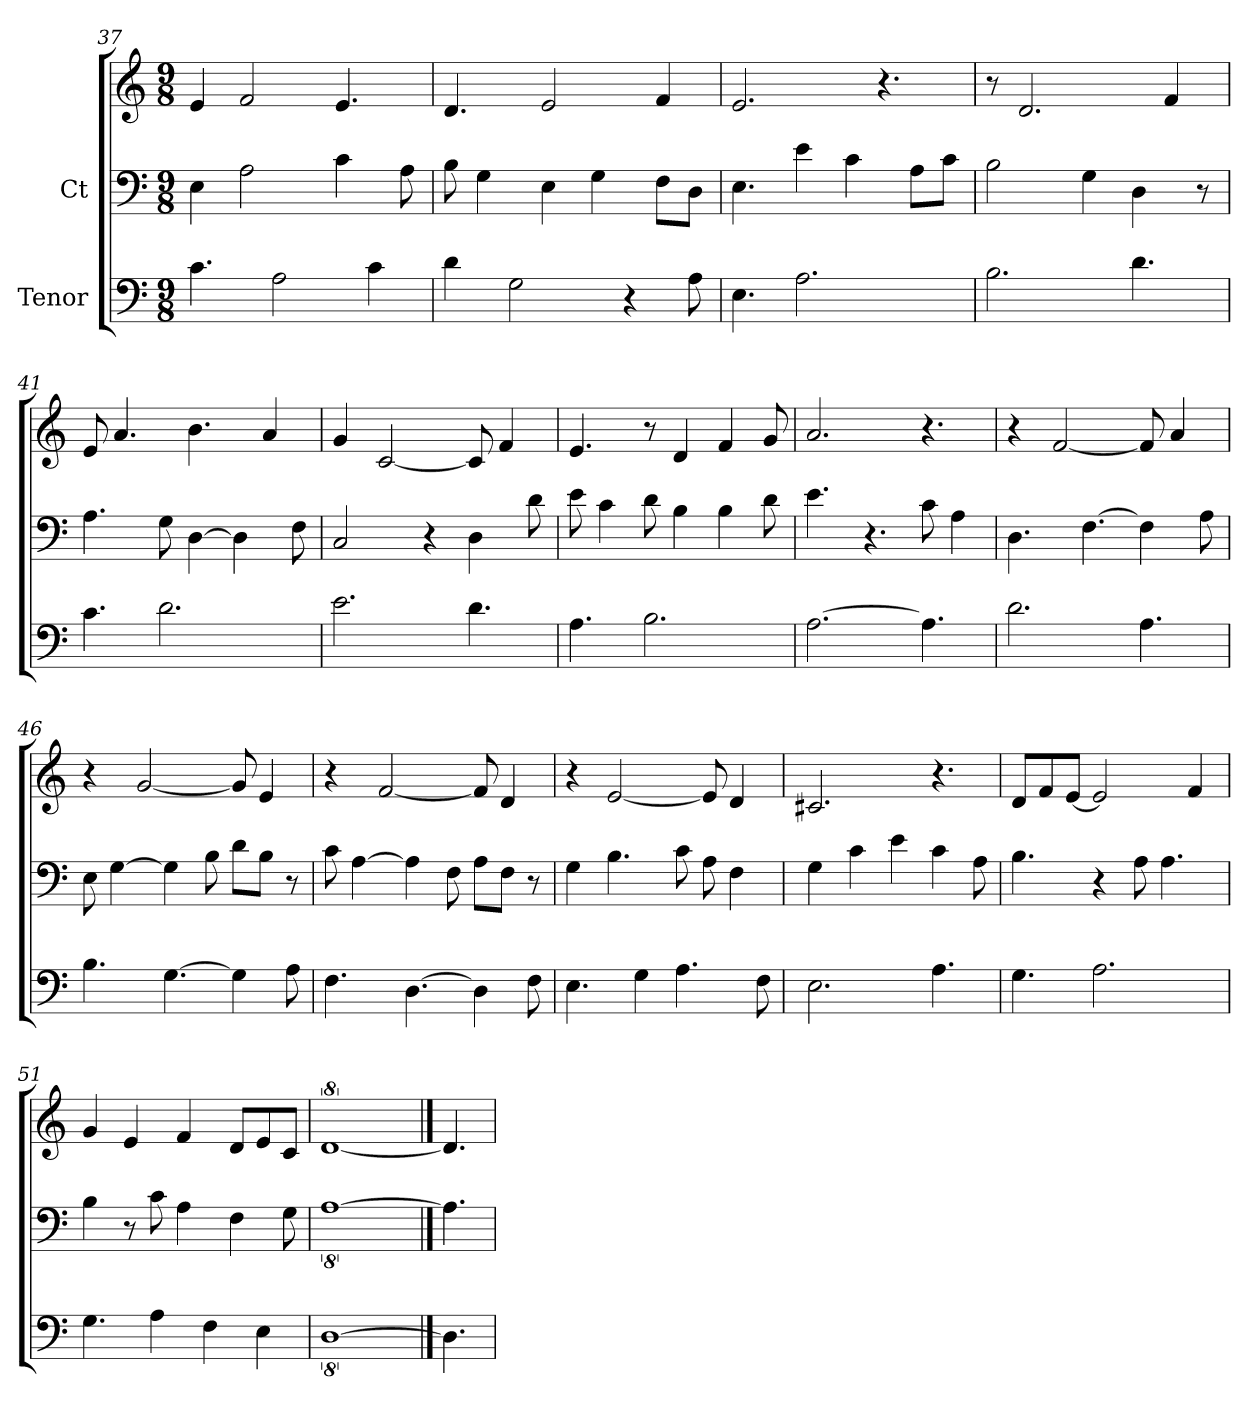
**kern	**kern	**kern
*part3	*part2	*part1
*staff3	*staff2	*staff1
*I"Tenor	*I"Ct	*
!!LO:LB:g=z
*clefF4	*clefF4	*clefG2
*k[]	*k[]	*k[]
*C:	*C:	*C:
*M9/8	*M9/8	*M9/8
=37	=37	=37
4.c\	4E\	4e/
.	2A\	2f/
2A\	.	.
.	4c\	4.e/
4c\	.	.
.	8A\	.
=38	=38	=38
4d\	8B\	4.d/
.	4G\	.
2G\	.	.
.	4E\	2e/
.	4G\	.
4r	.	.
.	8F\L	4f/
8A\	8D\J	.
=39	=39	=39
4.E\	4.E\	2.e/
2.A\	4e\	.
.	4c\	.
.	.	4.r
.	8A\L	.
.	8c\J	.
=40	=40	=40
2.B\	2B\	8r
.	.	2.d/
.	4G\	.
4.d\	4D\	.
.	.	4f/
.	8r	.
=41	=41	=41
4.c\	4.A\	8e/
.	.	4.a/
2.d\	8G\	.
.	[<4D\	4.b\
.	4D\]	.
.	.	4a/
.	8F\	.
!!LO:LB:g=z
=42	=42	=42
2.e\	2C/	4g/
.	.	[<2c/
.	4r	.
4.d\	4D\	8c/]
.	.	4f/
.	8d\	.
=43	=43	=43
4.A\	8e\	4.e/
.	4c\	.
2.B\	8d\	8r
.	4B\	4d/
.	4B\	4f/
.	8d\	8g/
=44	=44	=44
[>2.A\	4.e\	2.a/
.	4.r	.
4.A\]	8c\	4.r
.	4A\	.
=45	=45	=45
2.d\	4.D\	4r
.	.	[<2f/
.	[>4.F\	.
4.A\	4F\]	8f/]
.	.	4a/
.	8A\	.
=46	=46	=46
4.B\	8E\	4r
.	[>4G\	.
.	.	[<2g/
[>4.G\	4G\]	.
.	8B\	.
4G\]	8d\L	8g/]
.	8B\J	4e/
8A\	8r	.
!!LO:LB:g=z
=47	=47	=47
4.F\	8c\	4r
.	[>4A\	.
.	.	[<2f/
[<4.D\	4A\]	.
.	8F\	.
4D\]	8A\L	8f/]
.	8F\J	4d/
8F\	8r	.
=48	=48	=48
4.E\	4G\	4r
.	4.B\	[<2e/
4G\	.	.
4.A\	8c\	.
.	8A\	8e/]
.	4F\	4d/
8F\	.	.
=49	=49	=49
2.E\	4G\	2.c#X/
.	4c\	.
.	4e\	.
4.A\	4c\	4.r
.	8A\	.
=50	=50	=50
4.G\	4.B\	8d/L
.	.	8f/
.	.	[<8e/J
2.A\	4r	2e/]
.	8A\	.
.	4.A\	.
.	.	4f/
=51	=51	=51
4.G\	4B\	4g/
.	8r	4e/
4A\	8c\	.
.	4A\	4f/
4F\	.	.
.	4F\	8d/L
4E\	.	8e/
.	8G\	8c/J
=52	=52	=52
[8%9D	[8%9A	[8%9d
==53	==53	==53
4.D]	4.A]	4.d]
=	=	=
*-	*-	*-
